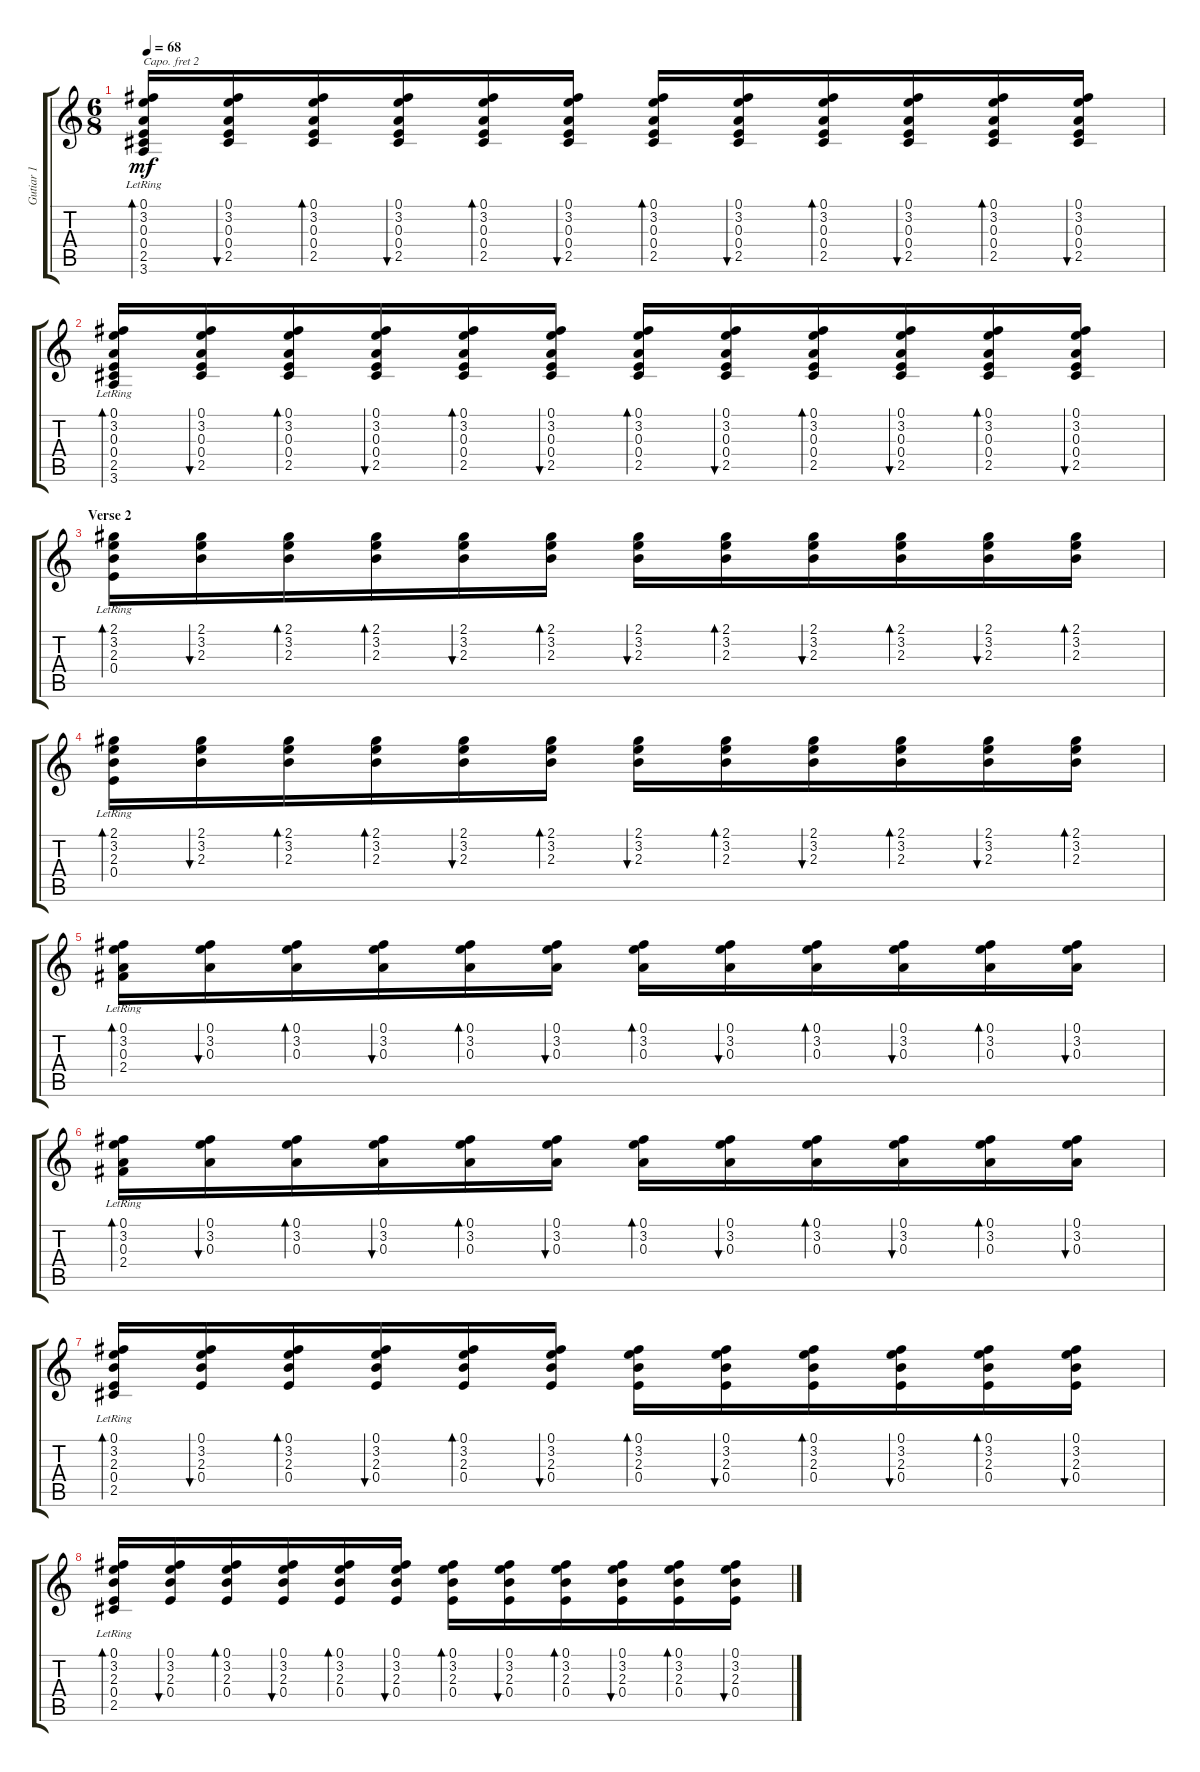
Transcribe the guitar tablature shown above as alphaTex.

\track ("Gutiar 1" "Gutiar 1") {instrument acousticguitarsteel}
\staff {score tabs}
\capo 2
\tuning (E4 B3 G3 D3 A2 E2) {hide}
\ts (6 8)
\tempo 68
\clef g2
\ks c
(0.1 3.2 0.3 0.4 2.5 3.6{lr}).16{bd 30 dy mf} (0.1 3.2 0.3 0.4 2.5).16{bu 30} (0.1 3.2 0.3 0.4 2.5).16{bd 30} (0.1 3.2 0.3 0.4 2.5).16{bu 30} (0.1 3.2 0.3 0.4 2.5).16{bd 30} (0.1 3.2 0.3 0.4 2.5).16{bu 30} (0.1 3.2 0.3 0.4 2.5).16{bd 30} (0.1 3.2 0.3 0.4 2.5).16{bu 30} (0.1 3.2 0.3 0.4 2.5).16{bd 30} (0.1 3.2 0.3 0.4 2.5).16{bu 30} (0.1 3.2 0.3 0.4 2.5).16{bd 30} (0.1 3.2 0.3 0.4 2.5).16{bu 30} |
(0.1 3.2 0.3 0.4 2.5 3.6{lr}).16{bd 30} (0.1 3.2 0.3 0.4 2.5).16{bu 30} (0.1 3.2 0.3 0.4 2.5).16{bd 30} (0.1 3.2 0.3 0.4 2.5).16{bu 30} (0.1 3.2 0.3 0.4 2.5).16{bd 30} (0.1 3.2 0.3 0.4 2.5).16{bu 30} (0.1 3.2 0.3 0.4 2.5).16{bd 30} (0.1 3.2 0.3 0.4 2.5).16{bu 30} (0.1 3.2 0.3 0.4 2.5).16{bd 30} (0.1 3.2 0.3 0.4 2.5).16{bu 30} (0.1 3.2 0.3 0.4 2.5).16{bd 30} (0.1 3.2 0.3 0.4 2.5).16{bu 30} |
\section ("" "Verse 2")
(2.1 3.2 2.3 0.4{lr}).16{bd 30} (2.1 3.2 2.3).16{bu 30} (2.1 3.2 2.3).16{bd 30} (2.1 3.2 2.3).16{bd 30} (2.1 3.2 2.3).16{bu 30} (2.1 3.2 2.3).16{bd 30} (2.1 3.2 2.3).16{bu 30} (2.1 3.2 2.3).16{bd 30} (2.1 3.2 2.3).16{bu 30} (2.1 3.2 2.3).16{bd 30} (2.1 3.2 2.3).16{bu 30} (2.1 3.2 2.3).16{bd 30} |
(2.1 3.2 2.3 0.4{lr}).16{bd 30} (2.1 3.2 2.3).16{bu 30} (2.1 3.2 2.3).16{bd 30} (2.1 3.2 2.3).16{bd 30} (2.1 3.2 2.3).16{bu 30} (2.1 3.2 2.3).16{bd 30} (2.1 3.2 2.3).16{bu 30} (2.1 3.2 2.3).16{bd 30} (2.1 3.2 2.3).16{bu 30} (2.1 3.2 2.3).16{bd 30} (2.1 3.2 2.3).16{bu 30} (2.1 3.2 2.3).16{bd 30} |
(0.1 3.2 0.3 2.4{lr}).16{bd 30} (0.1 3.2 0.3).16{bu 30} (0.1 3.2 0.3).16{bd 30} (0.1 3.2 0.3).16{bu 30} (0.1 3.2 0.3).16{bd 30} (0.1 3.2 0.3).16{bu 30} (0.1 3.2 0.3).16{bd 30} (0.1 3.2 0.3).16{bu 30} (0.1 3.2 0.3).16{bd 30} (0.1 3.2 0.3).16{bu 30} (0.1 3.2 0.3).16{bd 30} (0.1 3.2 0.3).16{bu 30} |
(0.1 3.2 0.3 2.4{lr}).16{bd 30} (0.1 3.2 0.3).16{bu 30} (0.1 3.2 0.3).16{bd 30} (0.1 3.2 0.3).16{bu 30} (0.1 3.2 0.3).16{bd 30} (0.1 3.2 0.3).16{bu 30} (0.1 3.2 0.3).16{bd 30} (0.1 3.2 0.3).16{bu 30} (0.1 3.2 0.3).16{bd 30} (0.1 3.2 0.3).16{bu 30} (0.1 3.2 0.3).16{bd 30} (0.1 3.2 0.3).16{bu 30} |
(0.1 3.2 2.3 0.4 2.5{lr}).16{bd 30} (0.1 3.2 2.3 0.4).16{bu 30} (0.1 3.2 2.3 0.4).16{bd 30} (0.1 3.2 2.3 0.4).16{bu 30} (0.1 3.2 2.3 0.4).16{bd 30} (0.1 3.2 2.3 0.4).16{bu 30} (0.1 3.2 2.3 0.4).16{bd 30} (0.1 3.2 2.3 0.4).16{bu 30} (0.1 3.2 2.3 0.4).16{bd 30} (0.1 3.2 2.3 0.4).16{bu 30} (0.1 3.2 2.3 0.4).16{bd 30} (0.1 3.2 2.3 0.4).16{bu 30} |
(0.1 3.2 2.3 0.4 2.5{lr}).16{bd 30} (0.1 3.2 2.3 0.4).16{bu 30} (0.1 3.2 2.3 0.4).16{bd 30} (0.1 3.2 2.3 0.4).16{bu 30} (0.1 3.2 2.3 0.4).16{bd 30} (0.1 3.2 2.3 0.4).16{bu 30} (0.1 3.2 2.3 0.4).16{bd 30} (0.1 3.2 2.3 0.4).16{bu 30} (0.1 3.2 2.3 0.4).16{bd 30} (0.1 3.2 2.3 0.4).16{bu 30} (0.1 3.2 2.3 0.4).16{bd 30} (0.1 3.2 2.3 0.4).16{bu 30}
